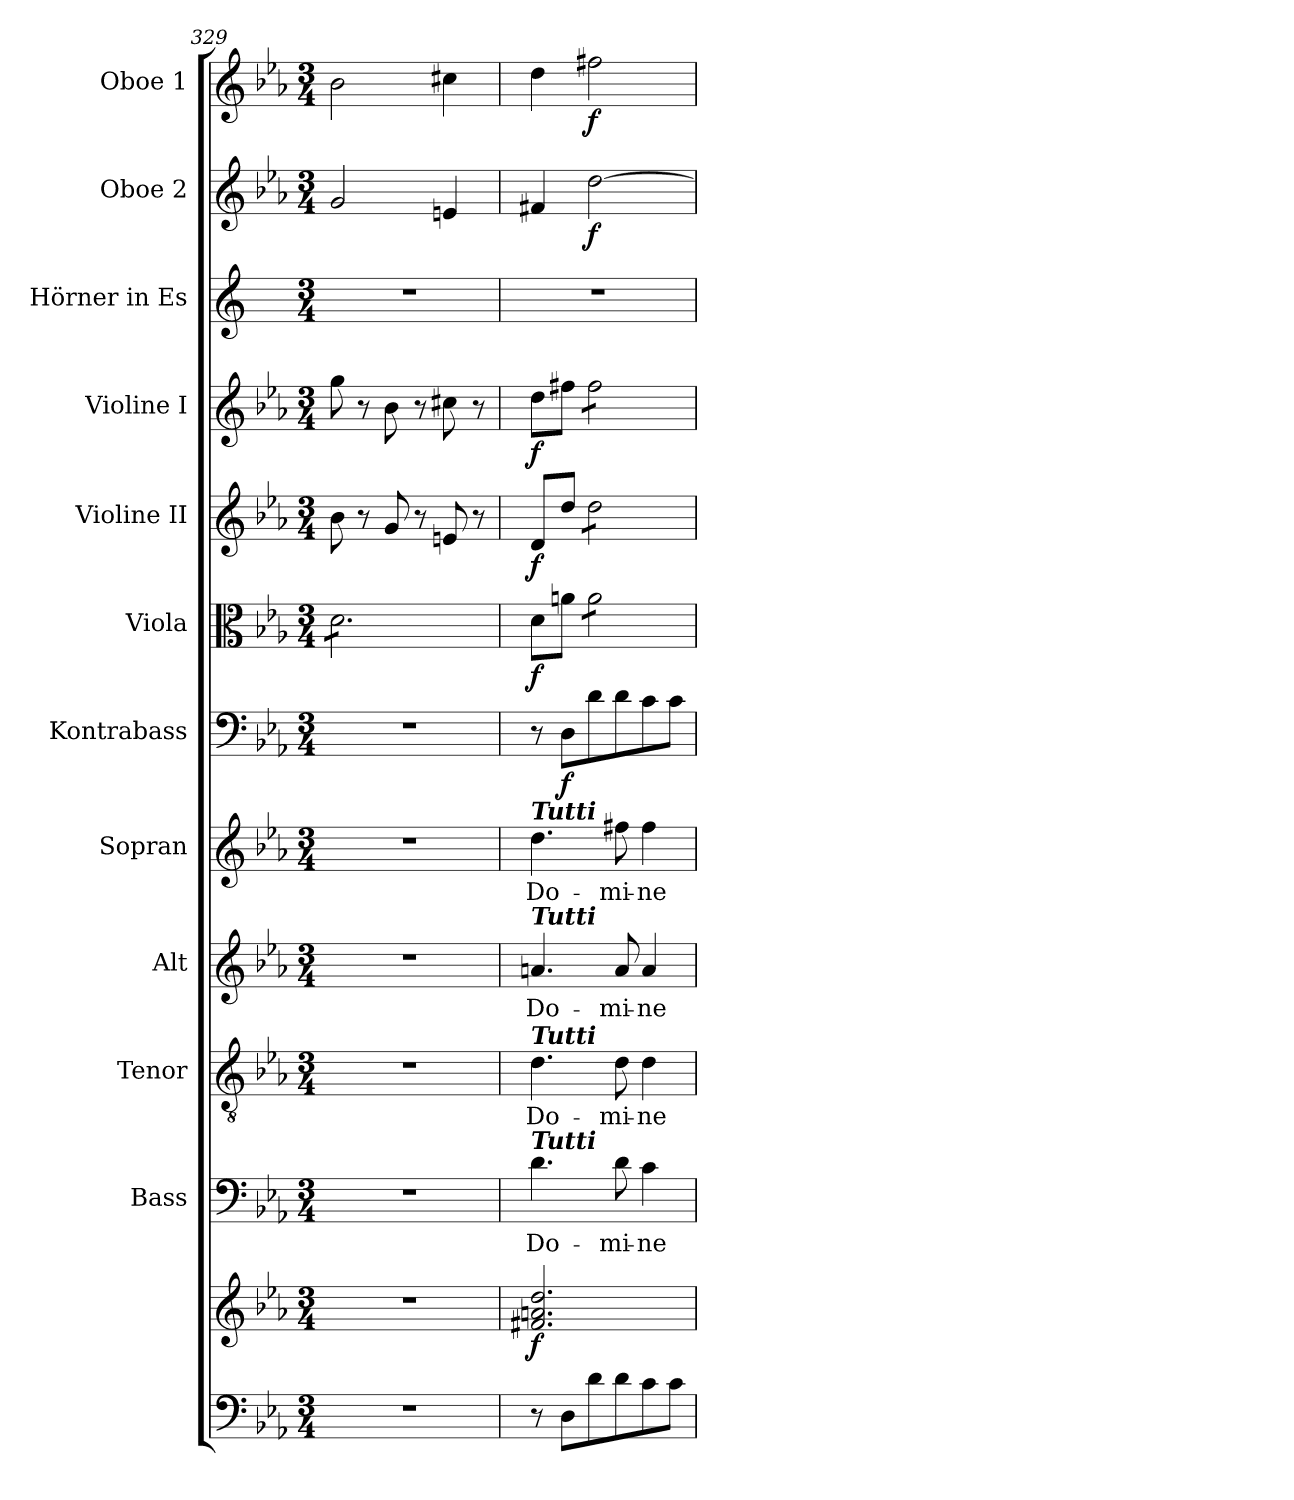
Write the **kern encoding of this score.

**kern	**kern	**dynam	**kern	**text	**kern	**text	**kern	**text	**kern	**text	**kern	**dynam	**kern	**dynam	**kern	**dynam	**kern	**dynam	**kern	**kern	**dynam	**kern	**dynam
*part12	*part12	*part12	*part11	*part11	*part10	*part10	*part9	*part9	*part8	*part8	*part7	*part7	*part6	*part6	*part5	*part5	*part4	*part4	*part3	*part2	*part2	*part1	*part1
*staff13	*staff12	*staff12/13	*staff11	*staff11	*staff10	*staff10	*staff9	*staff9	*staff8	*staff8	*staff7	*staff7	*staff6	*staff6	*staff5	*staff5	*staff4	*staff4	*staff3	*staff2	*staff2	*staff1	*staff1
*	*	*	*I"Bass	*	*I"Tenor	*	*I"Alt	*	*I"Sopran	*	*I"Kontrabass	*	*I"Viola	*	*I"Violine II	*	*I"Violine I	*	*I"Hörner in Es	*I"Oboe 2	*	*I"Oboe 1	*
*	*	*	*I'B.	*	*I'T.	*	*I'A.	*	*I'S.	*	*I'Kb.	*	*I'Vla.	*	*I'Vl. II	*	*I'Vl. I	*	*	*I'Ob. 2	*	*I'Ob. 1	*
*clefF4	*clefG2	*	*clefF4	*	*clefGv2	*	*clefG2	*	*clefG2	*	*clefF4	*	*clefC3	*	*clefG2	*	*clefG2	*	*clefG2	*clefG2	*	*clefG2	*
*	*	*	*	*	*	*	*	*	*	*	*ITrd7c12	*	*	*	*	*	*	*	*ITrd5c9	*	*	*	*
*k[b-e-a-]	*k[b-e-a-]	*	*k[b-e-a-]	*	*k[b-e-a-]	*	*k[b-e-a-]	*	*k[b-e-a-]	*	*k[b-e-a-]	*	*k[b-e-a-]	*	*k[b-e-a-]	*	*k[b-e-a-]	*	*k[b-e-a-]	*k[b-e-a-]	*	*k[b-e-a-]	*
*E-:	*E-:	*	*E-:	*	*E-:	*	*E-:	*	*E-:	*	*E-:	*	*E-:	*	*E-:	*	*E-:	*	*E-:	*E-:	*	*E-:	*
*M3/4	*M3/4	*	*M3/4	*	*M3/4	*	*M3/4	*	*M3/4	*	*M3/4	*	*M3/4	*	*M3/4	*	*M3/4	*	*M3/4	*M3/4	*	*M3/4	*
=329	=329	=329	=329	=329	=329	=329	=329	=329	=329	=329	=329	=329	=329	=329	=329	=329	=329	=329	=329	=329	=329	=329	=329
*	*	*	*	*	*	*	*	*	*	*	*	*	*tremolo	*	*	*	*	*	*	*	*	*	*
2.r	2.r	.	2.r	.	2.r	.	2.r	.	2.r	.	2.r	.	8d\L	.	8b-\	.	8gg\	.	2.r	2g/	.	2b-\	.
.	.	.	.	.	.	.	.	.	.	.	.	.	8d\	.	8r	.	8r	.	.	.	.	.	.
.	.	.	.	.	.	.	.	.	.	.	.	.	8d\	.	8g/	.	8b-\	.	.	.	.	.	.
.	.	.	.	.	.	.	.	.	.	.	.	.	8d\	.	8r	.	8r	.	.	.	.	.	.
.	.	.	.	.	.	.	.	.	.	.	.	.	8d\	.	8en/	.	8cc#X\	.	.	4en/	.	4cc#X\	.
.	.	.	.	.	.	.	.	.	.	.	.	.	8d\J	.	8r	.	8r	.	.	.	.	.	.
*	*	*	*	*	*	*	*	*	*	*	*	*	*Xtremolo	*	*	*	*	*	*	*	*	*	*
=330	=330	=330	=330	=330	=330	=330	=330	=330	=330	=330	=330	=330	=330	=330	=330	=330	=330	=330	=330	=330	=330	=330	=330
!	!	!	!	!	!	!	!	!	!LO:TX:a:Bi:t=Tutti	!	!	!	!	!	!	!	!	!	!	!	!	!	!
!	!	!	!	!	!	!	!LO:TX:a:Bi:t=Tutti	!	!	!	!	!	!	!	!	!	!	!	!	!	!	!	!
!	!	!	!	!	!LO:TX:a:Bi:t=Tutti	!	!	!	!	!	!	!	!	!	!	!	!	!	!	!	!	!	!
!	!	!	!LO:TX:a:Bi:t=Tutti	!	!	!	!	!	!	!	!	!	!	!	!	!	!	!	!	!	!	!	!
!	!	!LO:DY:b	!	!LO:LY:b	!	!LO:LY:b	!	!LO:LY:b	!	!LO:LY:b	!	!	!	!LO:DY:b	!	!LO:DY:b	!	!LO:DY:b	!	!	!	!	!
8r	2.f#X/ 2.an/ 2.dd/	f	4.d\	Do-	4.d\	Do-	4.an/	Do-	4.dd\	Do-	8r	.	8d\L	f	8d/L	f	8dd\L	f	2.r	4f#X/	.	4dd\	.
!	!	!	!	!	!	!	!	!	!	!	!	!LO:DY:b	!	!	!	!	!	!	!	!	!	!	!
8D\L	.	.	.	.	.	.	.	.	.	.	8DD\L	f	8an\J	.	8dd/J	.	8ff#X\J	.	.	.	.	.	.
!	!	!	!	!	!	!	!	!	!	!	!	!	!	!	!	!	!	!	!	!	!LO:DY:b	!	!LO:DY:b
*	*	*	*	*	*	*	*	*	*	*	*	*	*tremolo	*	*	*	*	*	*	*	*	*	*
*	*	*	*	*	*	*	*	*	*	*	*	*	*	*	*tremolo	*	*	*	*	*	*	*	*
*	*	*	*	*	*	*	*	*	*	*	*	*	*	*	*	*	*tremolo	*	*	*	*	*	*
8d\	.	.	.	.	.	.	.	.	.	.	8D\	.	8a\L	.	8dd\L	.	8ff#\L	.	.	[2dd\	f	2ff#X\	f
!	!	!	!	!LO:LY:b	!	!LO:LY:b	!	!LO:LY:b	!	!LO:LY:b	!	!	!	!	!	!	!	!	!	!	!	!	!
8d\	.	.	8d\	-mi-	8d\	-mi-	8a/	-mi-	8ff#X\	-mi-	8D\	.	8a\	.	8dd\	.	8ff#\	.	.	.	.	.	.
!	!	!	!	!LO:LY:b	!	!LO:LY:b	!	!LO:LY:b	!	!LO:LY:b	!	!	!	!	!	!	!	!	!	!	!	!	!
8c\	.	.	4c\	-ne	4d\	-ne	4a/	-ne	4ff#\	-ne	8C\	.	8a\	.	8dd\	.	8ff#\	.	.	.	.	.	.
8c\J	.	.	.	.	.	.	.	.	.	.	8C\J	.	8a\J	.	8dd\J	.	8ff#\J	.	.	.	.	.	.
*	*	*	*	*	*	*	*	*	*	*	*	*	*	*	*	*	*Xtremolo	*	*	*	*	*	*
*	*	*	*	*	*	*	*	*	*	*	*	*	*	*	*Xtremolo	*	*	*	*	*	*	*	*
*	*	*	*	*	*	*	*	*	*	*	*	*	*Xtremolo	*	*	*	*	*	*	*	*	*	*
=	=	=	=	=	=	=	=	=	=	=	=	=	=	=	=	=	=	=	=	=	=	=	=
*-	*-	*-	*-	*-	*-	*-	*-	*-	*-	*-	*-	*-	*-	*-	*-	*-	*-	*-	*-	*-	*-	*-	*-
